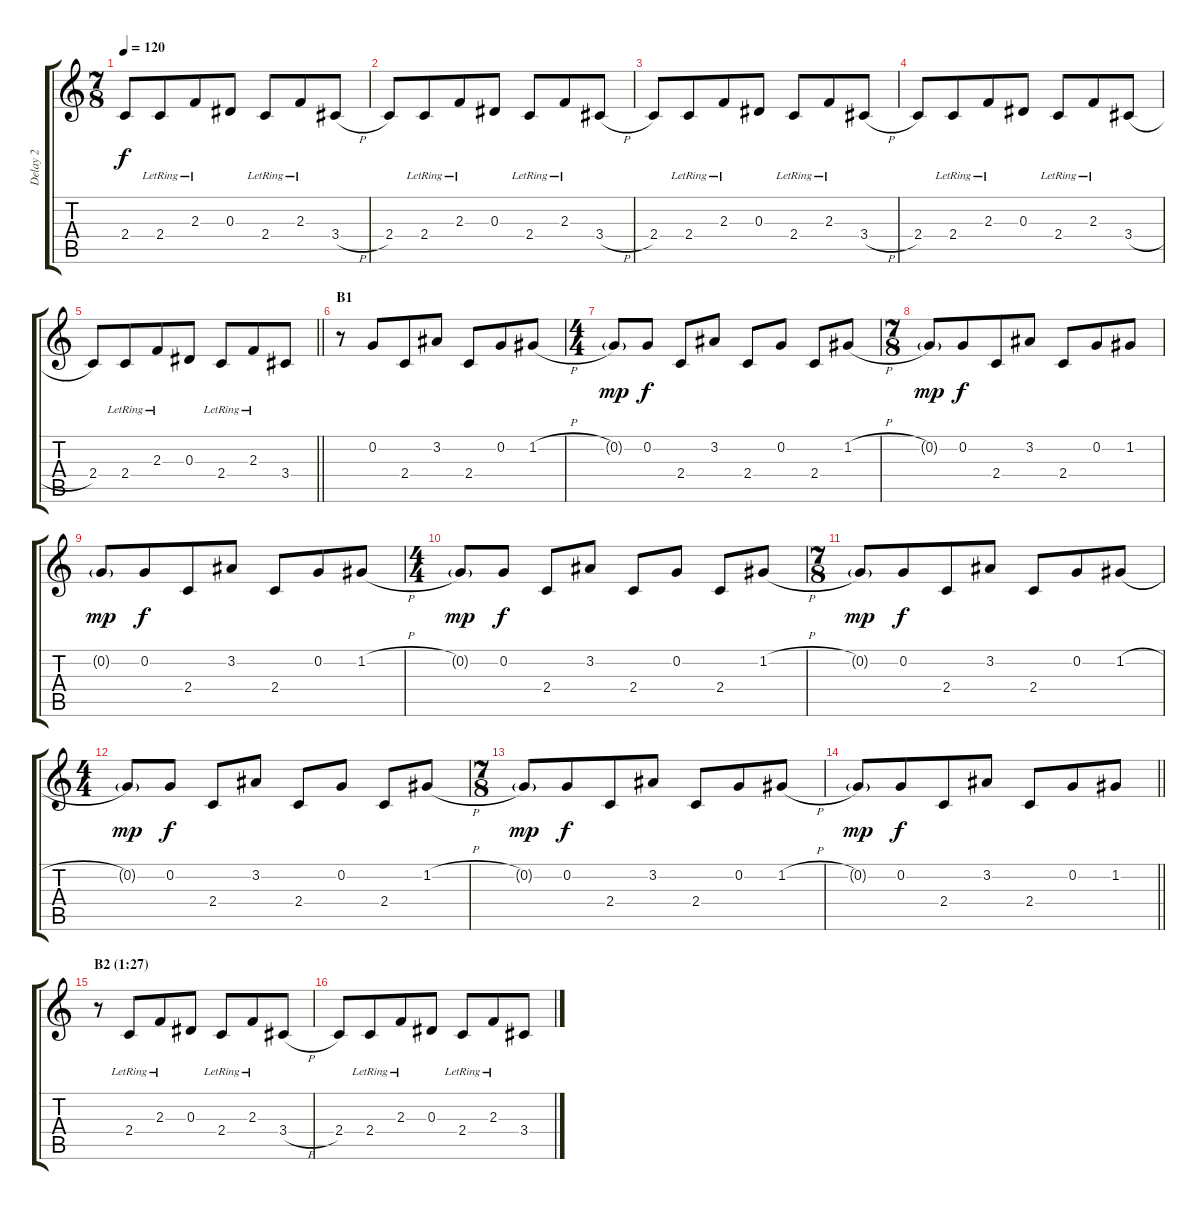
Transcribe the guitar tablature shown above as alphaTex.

\track ("Delay 2" "Delay 2") {instrument overdrivenguitar}
\staff {score tabs}
\tuning (C4 G3 Eb3 Bb2 F2 C2) {hide}
\ts (7 8)
\tempo 120
\clef g2
\ks c
2.4.8{dy f} 2.4{lr}.8 2.3{lr}.8 0.3.8 2.4{lr}.8 2.3{lr}.8 3.4{h}.8 |
2.4.8 2.4{lr}.8 2.3{lr}.8 0.3.8 2.4{lr}.8 2.3{lr}.8 3.4{h}.8 |
2.4.8 2.4{lr}.8 2.3{lr}.8 0.3.8 2.4{lr}.8 2.3{lr}.8 3.4{h}.8 |
2.4.8 2.4{lr}.8 2.3{lr}.8 0.3.8 2.4{lr}.8 2.3{lr}.8 3.4{h}.8 |
\barLineRight lightlight
2.4.8 2.4{lr}.8 2.3{lr}.8 0.3.8 2.4{lr}.8 2.3{lr}.8 3.4.8 |
\section ("" "B1")
r.8 0.2.8 2.4.8 3.2.8 2.4.8 0.2.8 1.2{h}.8 |
\ts (4 4)
0.2{g}.8{dy mp} 0.2.8{dy f} 2.4.8 3.2.8 2.4.8 0.2.8 2.4.8 1.2{h}.8 |
\ts (7 8)
0.2{g}.8{dy mp} 0.2.8{dy f} 2.4.8 3.2.8 2.4.8 0.2.8 1.2.8 |
0.2{g}.8{dy mp} 0.2.8{dy f} 2.4.8 3.2.8 2.4.8 0.2.8 1.2{h}.8 |
\ts (4 4)
0.2{g}.8{dy mp} 0.2.8{dy f} 2.4.8 3.2.8 2.4.8 0.2.8 2.4.8 1.2{h}.8 |
\ts (7 8)
0.2{g}.8{dy mp} 0.2.8{dy f} 2.4.8 3.2.8 2.4.8 0.2.8 1.2{h}.8 |
\ts (4 4)
0.2{g}.8{dy mp} 0.2.8{dy f} 2.4.8 3.2.8 2.4.8 0.2.8 2.4.8 1.2{h}.8 |
\ts (7 8)
0.2{g}.8{dy mp} 0.2.8{dy f} 2.4.8 3.2.8 2.4.8 0.2.8 1.2{h}.8 |
\barLineRight lightlight
0.2{g}.8{dy mp} 0.2.8{dy f} 2.4.8 3.2.8 2.4.8 0.2.8 1.2.8 |
\section ("" "B2 (1:27)")
r.8 2.4{lr}.8 2.3{lr}.8 0.3.8 2.4{lr}.8 2.3{lr}.8 3.4{h}.8 |
2.4.8 2.4{lr}.8 2.3{lr}.8 0.3.8 2.4{lr}.8 2.3{lr}.8 3.4{h}.8
